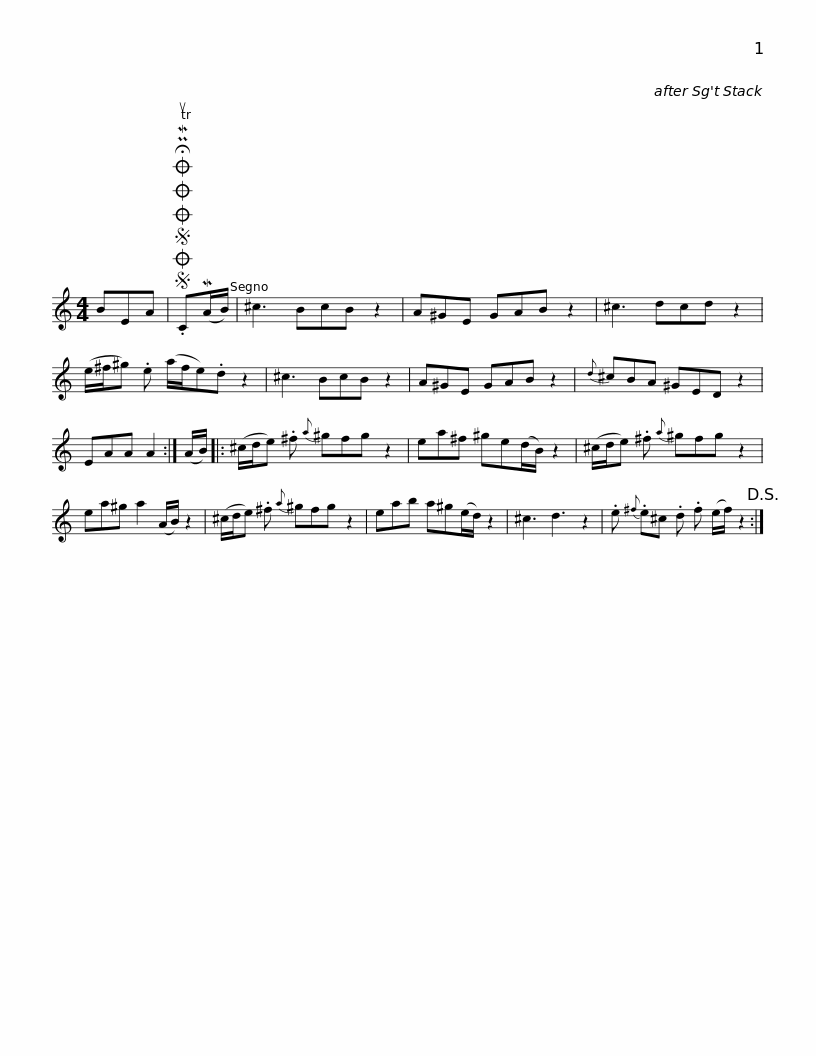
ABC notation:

X:1
L:1/8
M:4/4
I:linebreak $
K:C
V:1 treble
V:1
 BEA |SOSOOO .!fermata!PMTuC(MA/B/) | ^c3 BcB z2 | A^GE GAB z2 | ^c3 dcd z2 | %5
 (e/^f/^g) .e (a/f/e).d z2 | ^c3 BcB z2 |$ A^GE GAB z2 |{d} ^cBA ^GED z2 | EAA A2 :| %10
 (A/B/) |: (^c/d/e) .^f{a} ^gfg z2 | ea^f ^ge(d/B/) z2 |$ (^c/d/e) .^f{a} ^gfg z2 | ea^g a2 (A/B/) z2 | %15
 (^c/d/e) .^f{a} ^gfg z2 | eab a^g(e/d/) z2 | ^c3 d3 z2 |$ .e{^f} .e^c .d .f (e/f/) z2!D.S.! :| %19
